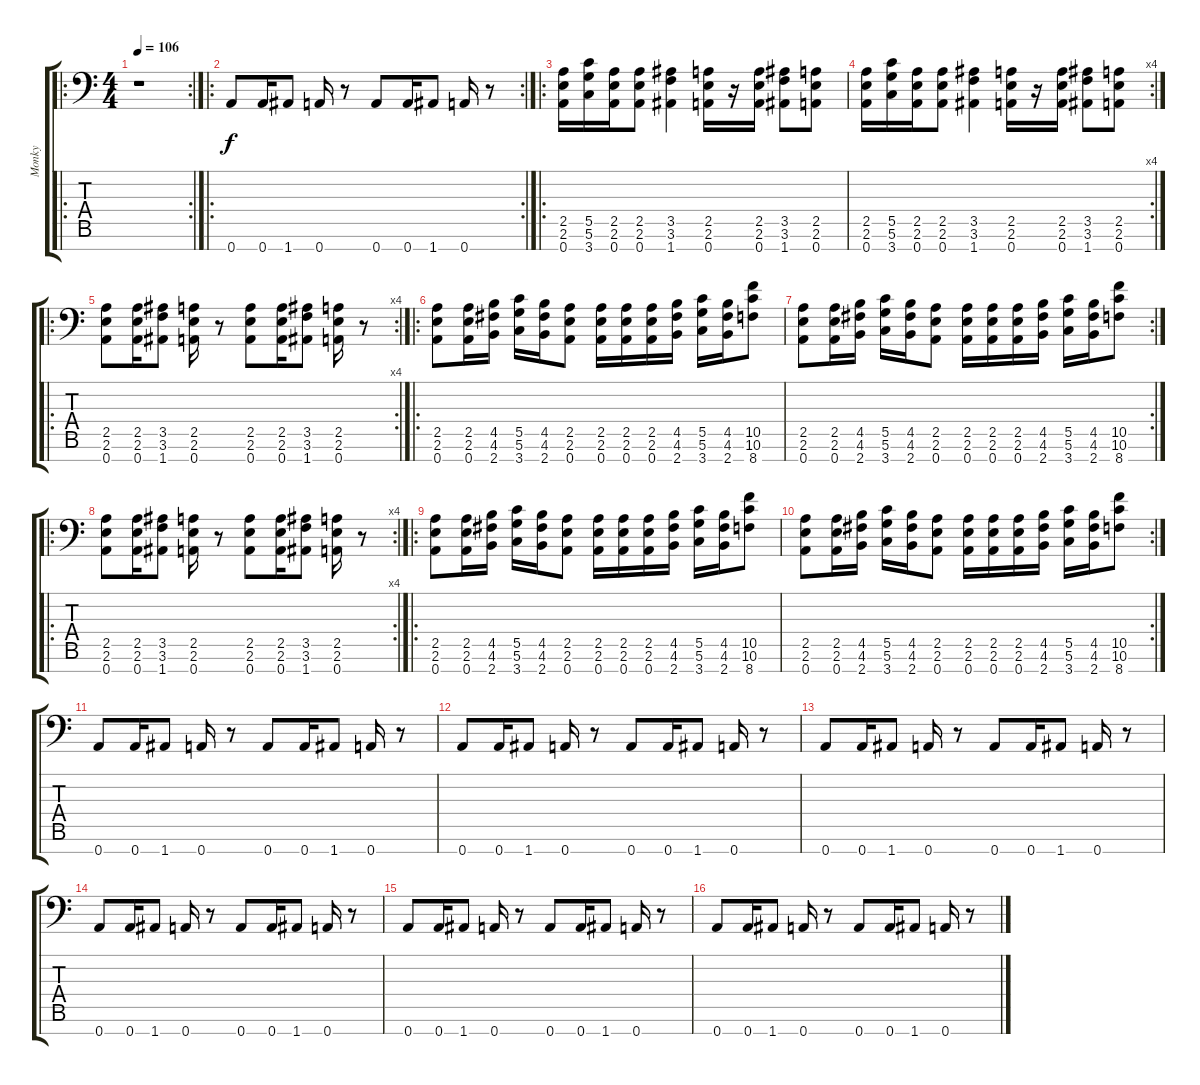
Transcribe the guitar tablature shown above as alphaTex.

\track ("Monky" "Monky") {instrument distortionguitar}
\staff {score tabs}
\tuning (D4 A3 F3 C3 G2 D2 A1) {hide}
\ro
\rc 2
\ts (4 4)
\tempo 106
\clef f4
\ks c
r.1{dy f instrument distortionguitar} |
\ro
\rc 2
0.7.8{instrument guitarharmonics} 0.7.16 1.7.8 0.7.16 r.8 0.7.8 0.7.16 1.7.8 0.7.16 r.8 |
\ro
(2.5 2.6 0.7).16{instrument distortionguitar} (5.5 5.6 3.7).16 (2.5 2.6 0.7).16 (2.5 2.6 0.7).8 (3.5 3.6 1.7).4 (2.5 2.6 0.7).16 r.16 (2.5 2.6 0.7).16 (3.5 3.6 1.7).8 (2.5 2.6 0.7).8 |
\rc 4
(2.5 2.6 0.7).16 (5.5 5.6 3.7).16 (2.5 2.6 0.7).16 (2.5 2.6 0.7).8 (3.5 3.6 1.7).4 (2.5 2.6 0.7).16 r.16 (2.5 2.6 0.7).16 (3.5 3.6 1.7).8 (2.5 2.6 0.7).8 |
\ro
\rc 4
(2.5 2.6 0.7).8 (2.5 2.6 0.7).16 (3.5 3.6 1.7).8 (2.5 2.6 0.7).16 r.8 (2.5 2.6 0.7).8 (2.5 2.6 0.7).16 (3.5 3.6 1.7).8 (2.5 2.6 0.7).16 r.8 |
\ro
(2.5 2.6 0.7).8 (2.5 2.6 0.7).16 (4.5 4.6 2.7).16 (5.5 5.6 3.7).16 (4.5 4.6 2.7).16 (2.5 2.6 0.7).8 (2.5 2.6 0.7).16 (2.5 2.6 0.7).16 (2.5 2.6 0.7).16 (4.5 4.6 2.7).16 (5.5 5.6 3.7).16 (4.5 4.6 2.7).16 (10.5 10.6 8.7).8 |
\rc 2
(2.5 2.6 0.7).8 (2.5 2.6 0.7).16 (4.5 4.6 2.7).16 (5.5 5.6 3.7).16 (4.5 4.6 2.7).16 (2.5 2.6 0.7).8 (2.5 2.6 0.7).16 (2.5 2.6 0.7).16 (2.5 2.6 0.7).16 (4.5 4.6 2.7).16 (5.5 5.6 3.7).16 (4.5 4.6 2.7).16 (10.5 10.6 8.7).8 |
\ro
\rc 4
(2.5 2.6 0.7).8 (2.5 2.6 0.7).16 (3.5 3.6 1.7).8 (2.5 2.6 0.7).16 r.8 (2.5 2.6 0.7).8 (2.5 2.6 0.7).16 (3.5 3.6 1.7).8 (2.5 2.6 0.7).16 r.8 |
\ro
(2.5 2.6 0.7).8 (2.5 2.6 0.7).16 (4.5 4.6 2.7).16 (5.5 5.6 3.7).16 (4.5 4.6 2.7).16 (2.5 2.6 0.7).8 (2.5 2.6 0.7).16 (2.5 2.6 0.7).16 (2.5 2.6 0.7).16 (4.5 4.6 2.7).16 (5.5 5.6 3.7).16 (4.5 4.6 2.7).16 (10.5 10.6 8.7).8 |
\rc 2
(2.5 2.6 0.7).8 (2.5 2.6 0.7).16 (4.5 4.6 2.7).16 (5.5 5.6 3.7).16 (4.5 4.6 2.7).16 (2.5 2.6 0.7).8 (2.5 2.6 0.7).16 (2.5 2.6 0.7).16 (2.5 2.6 0.7).16 (4.5 4.6 2.7).16 (5.5 5.6 3.7).16 (4.5 4.6 2.7).16 (10.5 10.6 8.7).8 |
0.7.8{instrument guitarharmonics} 0.7.16 1.7.8 0.7.16 r.8 0.7.8 0.7.16 1.7.8 0.7.16 r.8 |
0.7.8 0.7.16 1.7.8 0.7.16 r.8 0.7.8 0.7.16 1.7.8 0.7.16 r.8 |
0.7.8 0.7.16 1.7.8 0.7.16 r.8 0.7.8 0.7.16 1.7.8 0.7.16 r.8 |
0.7.8 0.7.16 1.7.8 0.7.16 r.8 0.7.8 0.7.16 1.7.8 0.7.16 r.8 |
0.7.8 0.7.16 1.7.8 0.7.16 r.8 0.7.8 0.7.16 1.7.8 0.7.16 r.8 |
0.7.8 0.7.16 1.7.8 0.7.16 r.8 0.7.8 0.7.16 1.7.8 0.7.16 r.8
